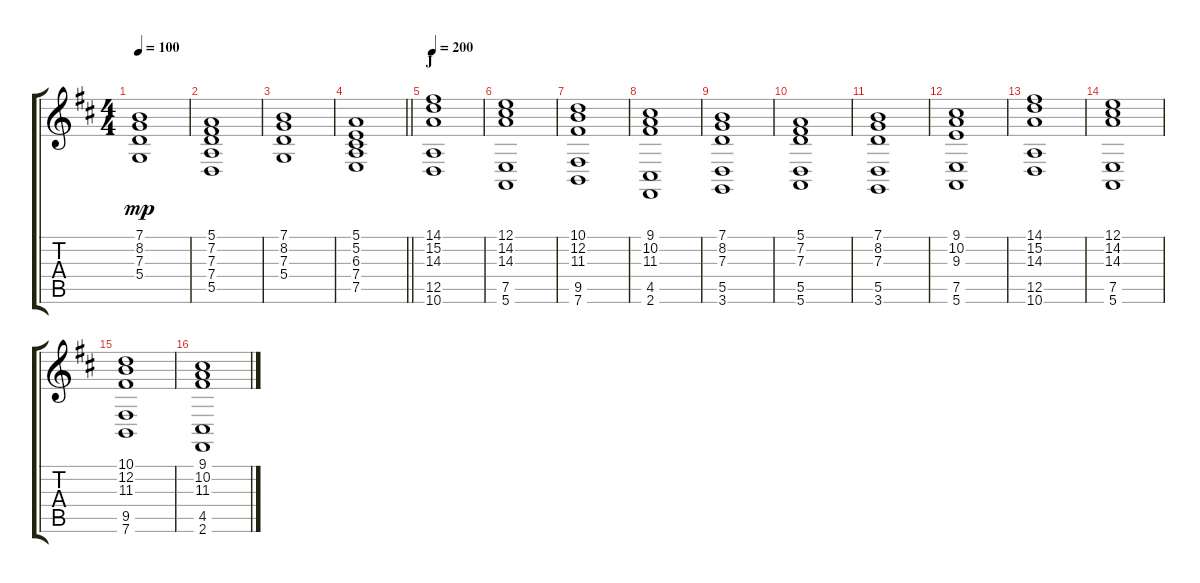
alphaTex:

\track "" {instrument stringensemble1}
\staff {score tabs}
\tuning (E4 B3 G3 D3 A2 E2) {hide}
\ts (4 4)
\tempo 100
\clef g2
\ks d
(7.1 8.2 7.3 5.4).1{dy mp} |
(5.1 7.2 7.3 7.4 5.5).1 |
(7.1 8.2 7.3 5.4).1 |
\barLineRight lightlight
(5.1 5.2 6.3 7.4 7.5).1 |
\section ("" "J")
\tempo 200
(14.1 15.2 14.3 12.5 10.6).1 |
(12.1 14.2 14.3 7.5 5.6).1 |
(10.1 12.2 11.3 9.5 7.6).1 |
(9.1 10.2 11.3 4.5 2.6).1 |
(7.1 8.2 7.3 5.5 3.6).1 |
(5.1 7.2 7.3 5.5 5.6).1 |
(7.1 8.2 7.3 5.5 3.6).1 |
(9.1 10.2 9.3 7.5 5.6).1 |
(14.1 15.2 14.3 12.5 10.6).1 |
(12.1 14.2 14.3 7.5 5.6).1 |
(10.1 12.2 11.3 9.5 7.6).1 |
(9.1 10.2 11.3 4.5 2.6).1
